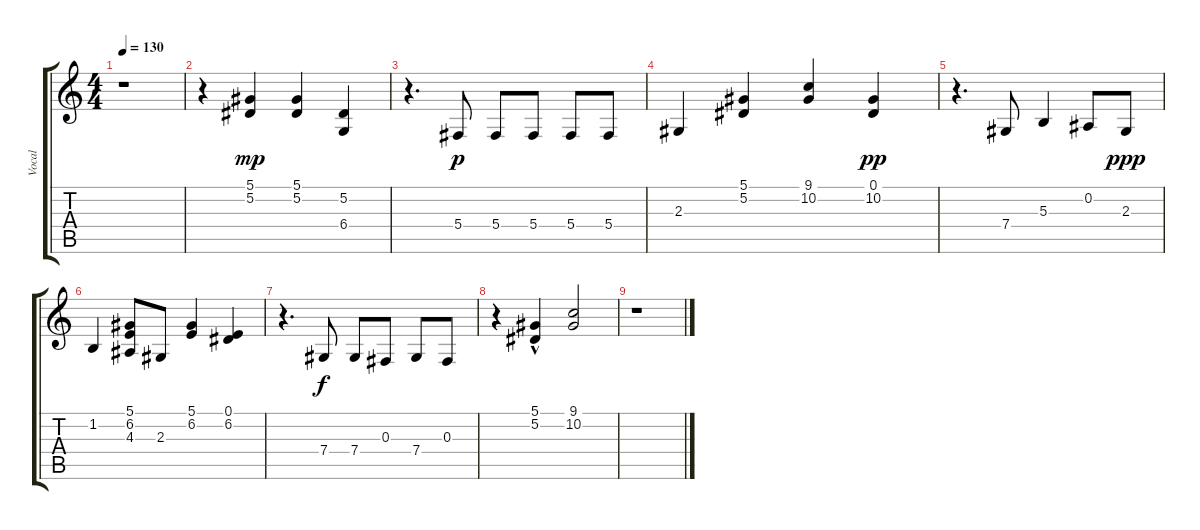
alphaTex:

\track ("Vocal" "Vocal") {instrument frenchhorn}
\staff {score tabs}
\tuning (Eb4 Bb3 Gb3 Db3 Ab2 Eb2) {hide}
\ts (4 4)
\tempo 130
\clef g2
\ks c
r.1{dy f} |
r.4 (5.1 5.2).4{dy mp} (5.1 5.2).4 (5.2 6.4).4 |
r.4{d} 5.4.8{dy p} 5.4.8 5.4.8 5.4.8 5.4.8 |
2.3.4 (5.1 5.2).4 (9.1 10.2).4 (0.1 10.2).4{dy pp} |
r.4{d} 7.4.8 5.3.4 0.2.8 2.3.8{dy ppp} |
1.2.4 (5.1 6.2 4.3).8 2.3.8 (5.1 6.2).4 (0.1 6.2).4 |
r.4{d volume 0} 7.4.8{dy f} 7.4.8 0.3.8 7.4.8 0.3.8 |
r.4 (5.1 5.2{hac}).4 (9.1 10.2).2 |
r.1
